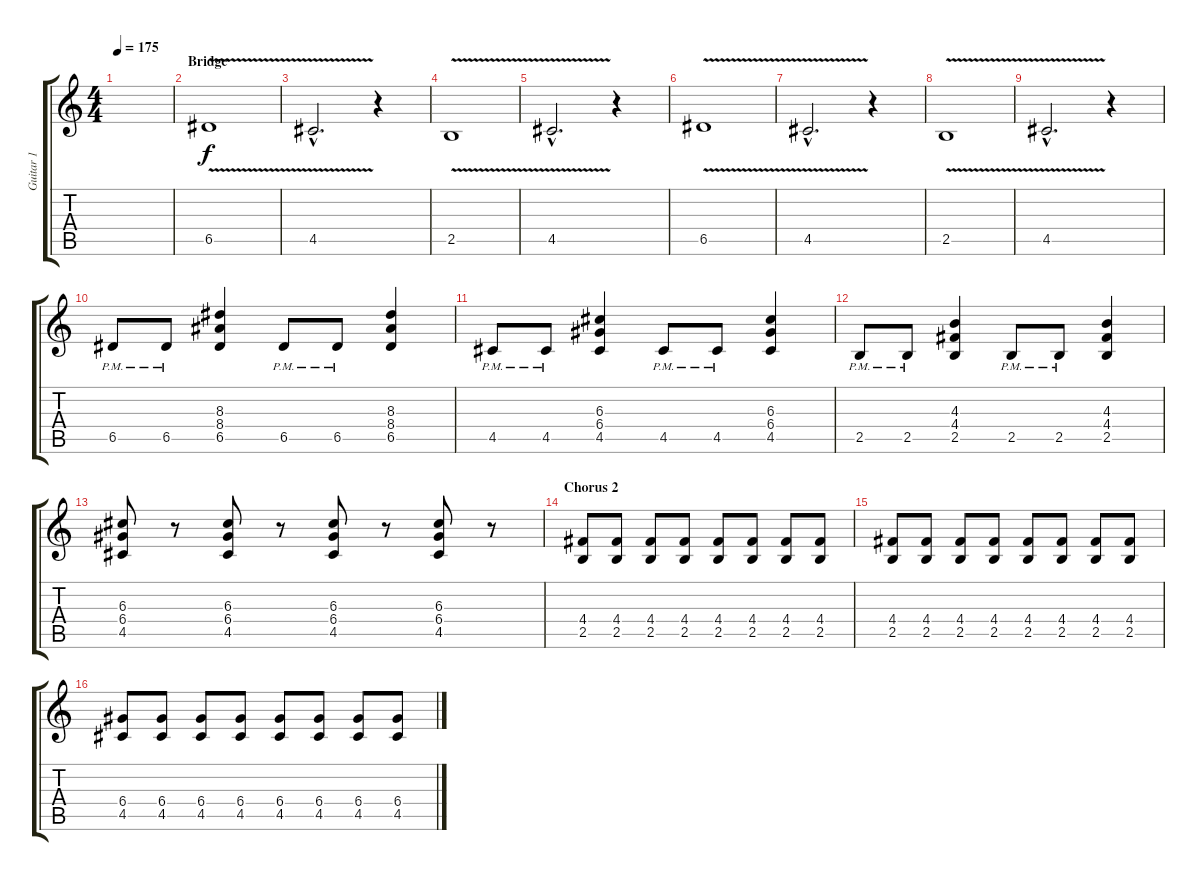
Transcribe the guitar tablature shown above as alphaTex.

\track ("Guitar 1" "Guitar 1") {instrument distortionguitar}
\staff {score tabs}
\tuning (E4 B3 G3 D3 A2 E2) {hide}
\ts (4 4)
\tempo 175
\clef g2
\ks c
|
\section ("" "Bridge ")
6.5{v}.1 |
4.5{v hac}.2{d} r.4 |
2.5{v}.1 |
4.5{v hac}.2{d} r.4 |
6.5{v}.1 |
4.5{v hac}.2{d} r.4 |
2.5{v}.1 |
4.5{v hac}.2{d} r.4 |
6.5{pm}.8 6.5{pm}.8 (8.3 8.4 6.5).4 6.5{pm}.8 6.5{pm}.8 (8.3 8.4 6.5).4 |
4.5{pm}.8 4.5{pm}.8 (6.3 6.4 4.5).4 4.5{pm}.8 4.5{pm}.8 (6.3 6.4 4.5).4 |
2.5{pm}.8 2.5{pm}.8 (4.3 4.4 2.5).4 2.5{pm}.8 2.5{pm}.8 (4.3 4.4 2.5).4 |
(6.3 6.4 4.5).8 r.8 (6.3 6.4 4.5).8 r.8 (6.3 6.4 4.5).8 r.8 (6.3 6.4 4.5).8 r.8 |
\section ("" "Chorus 2")
(4.4 2.5).8 (4.4 2.5).8 (4.4 2.5).8 (4.4 2.5).8 (4.4 2.5).8 (4.4 2.5).8 (4.4 2.5).8 (4.4 2.5).8 |
(4.4 2.5).8 (4.4 2.5).8 (4.4 2.5).8 (4.4 2.5).8 (4.4 2.5).8 (4.4 2.5).8 (4.4 2.5).8 (4.4 2.5).8 |
(6.4 4.5).8 (6.4 4.5).8 (6.4 4.5).8 (6.4 4.5).8 (6.4 4.5).8 (6.4 4.5).8 (6.4 4.5).8 (6.4 4.5).8
